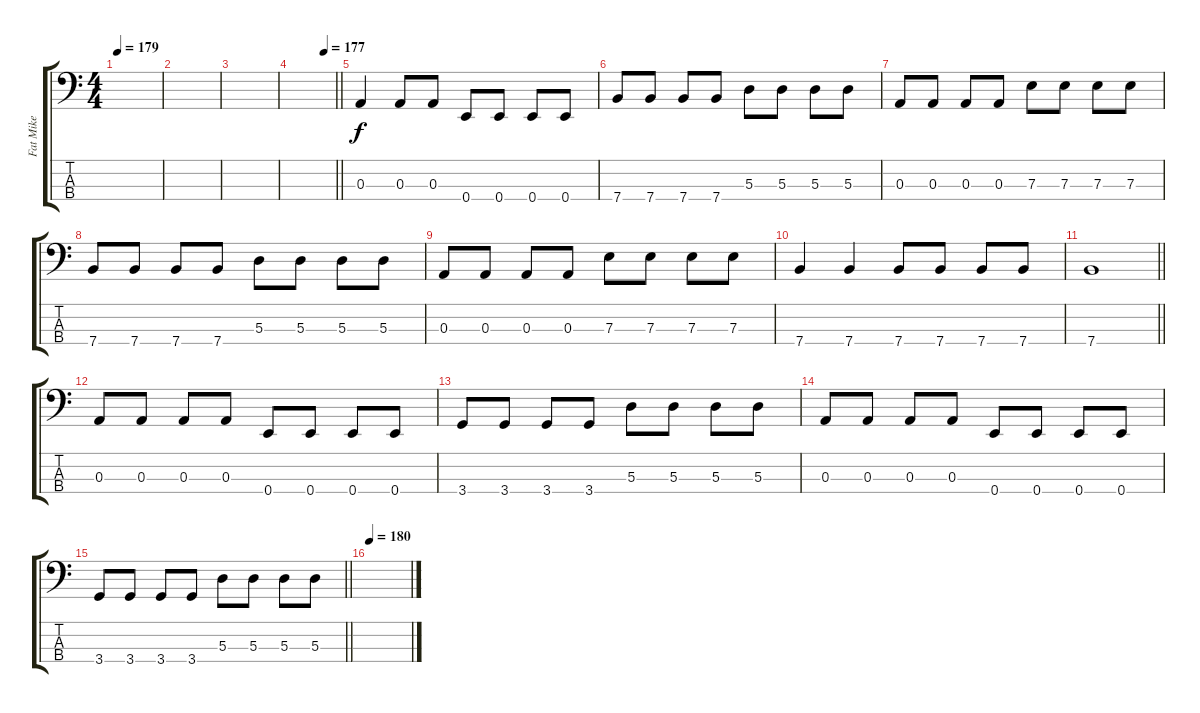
\track ("Fat Mike" "Fat Mike") {instrument electricbasspick}
\staff {score tabs}
\tuning (G2 D2 A1 E1) {hide}
\ts (4 4)
\tempo 179
\clef f4
\ks c
|
|
|
\tempo (177 0.75)
\barLineRight lightlight
|
\section ("" "")
0.3.4 0.3.8 0.3.8 0.4.8 0.4.8 0.4.8 0.4.8 |
7.4.8 7.4.8 7.4.8 7.4.8 5.3.8 5.3.8 5.3.8 5.3.8 |
0.3.8 0.3.8 0.3.8 0.3.8 7.3.8 7.3.8 7.3.8 7.3.8 |
7.4.8 7.4.8 7.4.8 7.4.8 5.3.8 5.3.8 5.3.8 5.3.8 |
0.3.8 0.3.8 0.3.8 0.3.8 7.3.8 7.3.8 7.3.8 7.3.8 |
7.4.4 7.4.4 7.4.8 7.4.8 7.4.8 7.4.8 |
\barLineRight lightlight
7.4.1 |
\section ("" "")
0.3.8 0.3.8 0.3.8 0.3.8 0.4.8 0.4.8 0.4.8 0.4.8 |
3.4.8 3.4.8 3.4.8 3.4.8 5.3.8 5.3.8 5.3.8 5.3.8 |
0.3.8 0.3.8 0.3.8 0.3.8 0.4.8 0.4.8 0.4.8 0.4.8 |
\barLineRight lightlight
3.4.8 3.4.8 3.4.8 3.4.8 5.3.8 5.3.8 5.3.8 5.3.8 |
\section ("" "")
\tempo 180
